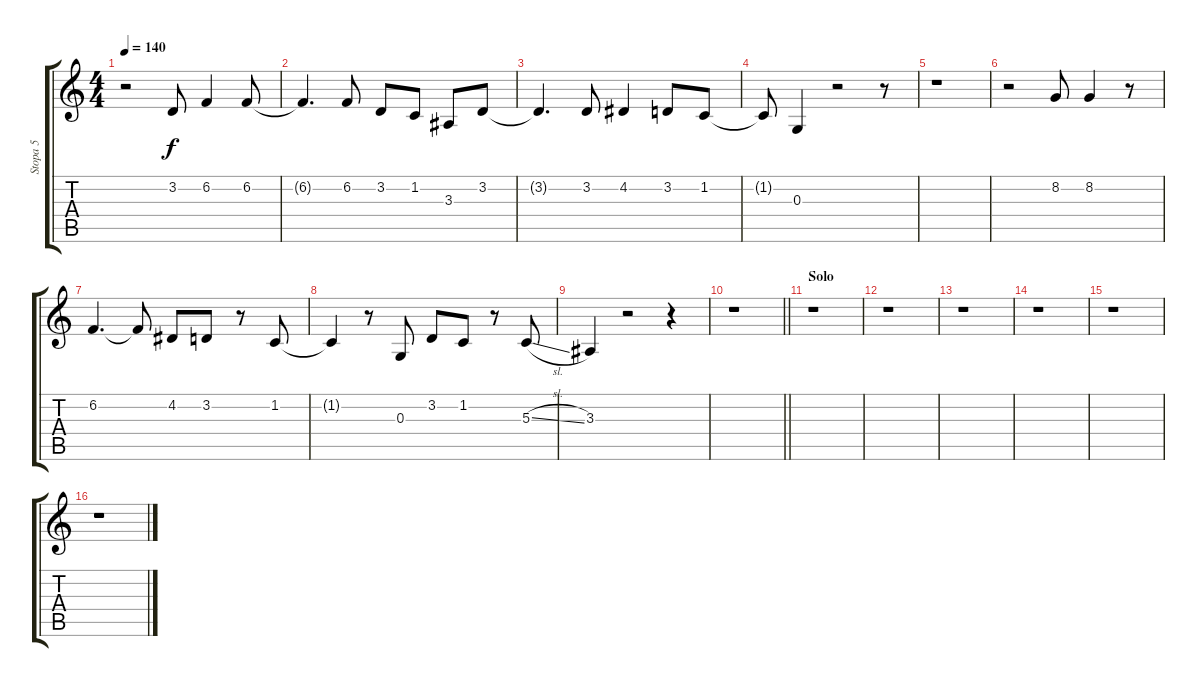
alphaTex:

\track ("Stopa 5" "Stopa 5") {instrument synthbrass2}
\staff {score tabs}
\tuning (E4 B3 G3 D3 A2 E2) {hide}
\ts (4 4)
\tempo 140
\clef g2
\ks c
r.2{dy f} 3.2.8 6.2.4 6.2.8 |
6.2{t}.4{d} 6.2.8 3.2.8 1.2.8 3.3.8 3.2.8 |
3.2{t}.4{d} 3.2.8 4.2.4 3.2.8 1.2.8 |
1.2{t}.8 0.3.4 r.2 r.8 |
r.1 |
r.2 8.2.8 8.2.4 r.8 |
6.2.4{d} 6.2{t}.8 4.2.8 3.2.8 r.8 1.2.8 |
1.2{t}.4 r.8 0.3.8 3.2.8 1.2.8 r.8 5.3{sl}.8 |
3.3.4 r.2 r.4 |
\barLineRight lightlight
r.1 |
\section ("" "Solo")
r.1 |
r.1 |
r.1 |
r.1 |
r.1 |
r.1
